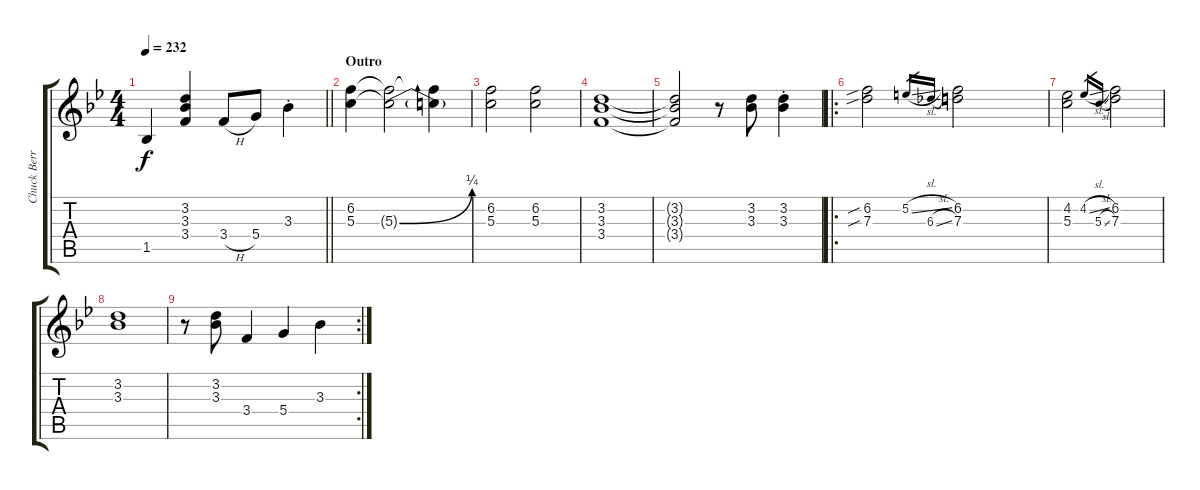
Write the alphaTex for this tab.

\track ("Chuck Berry - Gtr.1" "Chuck Berr") {instrument overdrivenguitar}
\staff {score tabs}
\tuning (E4 B3 G3 D3 A2 E2) {hide}
\ts (4 4)
\tempo 232
\clef g2
\barLineRight lightlight
\ks bb
1.5.4{dy f} (3.2 3.3 3.4).4 3.4{h}.8 5.4.8 3.3{st}.4 |
\section ("" "Outro")
(6.2 5.3).4 (6.2{t} 5.3{be (bend 0 0 60 1) t}).2 (6.2{t} 5.3{t}).4 |
(6.2 5.3).2 (6.2 5.3).2 |
(3.2 3.3 3.4).1 |
(3.2{t} 3.3{t} 3.4{t}).2 r.8 (3.2 3.3).8 (3.2{st} 3.3{st}).4 |
\ro
(6.2{sib} 7.3{sib}).2 5.2{sl}.16{gr} 6.3{sl}.16{gr} (6.2 7.3).2 |
(4.2 5.3).2 4.2{sl}.16{gr} 5.3{sl}.16{gr} (6.2 7.3).2 |
(3.2 3.3).1 |
\rc 2
r.8 (3.2 3.3).8 3.4.4 5.4.4 3.3.4
